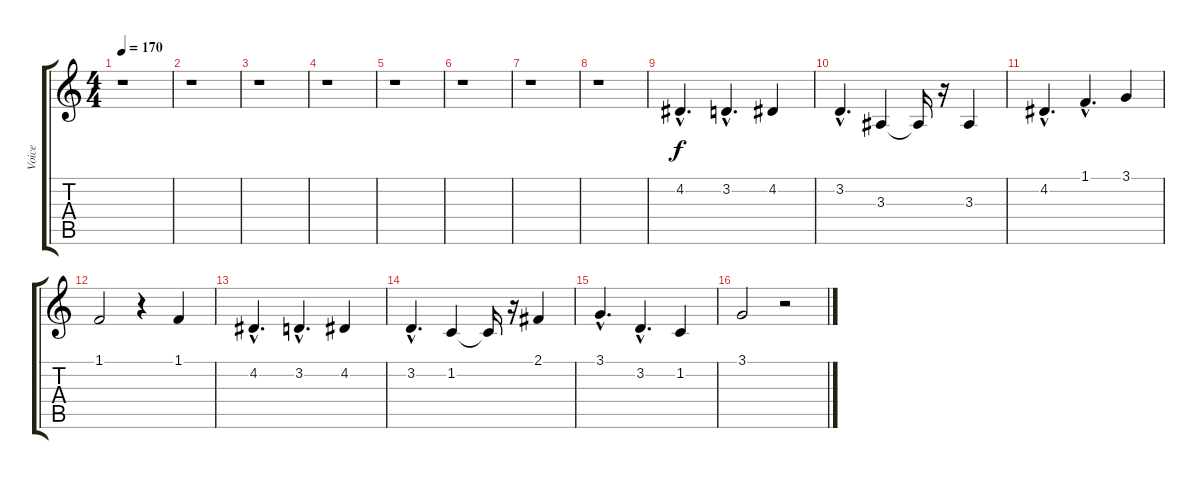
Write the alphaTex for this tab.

\track ("Voice" "Voice") {instrument lead6voice}
\staff {score tabs}
\tuning (E4 B3 G3 D3 A2 E2) {hide}
\ts (4 4)
\tempo 170
\clef g2
\ks c
r.1{dy f} |
r.1 |
r.1 |
r.1 |
r.1 |
r.1 |
r.1 |
r.1 |
4.2{hac}.4{d} 3.2{hac}.4{d} 4.2.4 |
3.2{hac}.4{d} 3.3.4 3.3{t}.16 r.16 3.3.4 |
4.2{hac}.4{d} 1.1{hac}.4{d} 3.1.4 |
1.1.2 r.4 1.1.4 |
4.2{hac}.4{d} 3.2{hac}.4{d} 4.2.4 |
3.2{hac}.4{d} 1.2.4 1.2{t}.16 r.16 2.1.4 |
3.1{hac}.4{d} 3.2{hac}.4{d} 1.2.4 |
3.1.2 r.2
